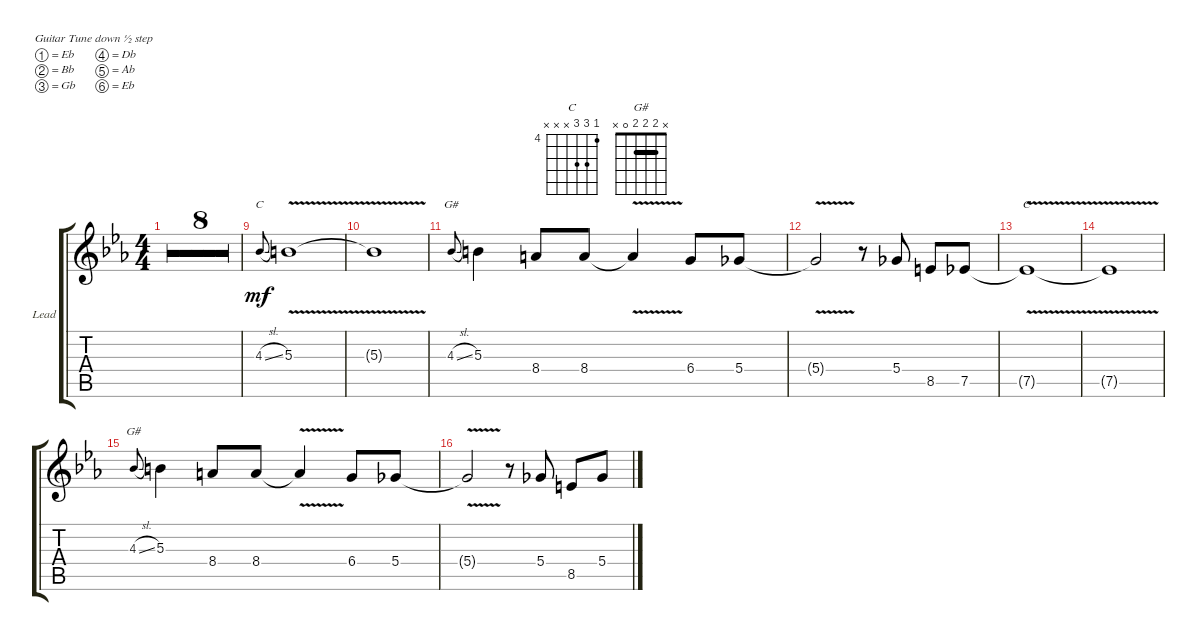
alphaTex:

\defaultSystemsLayout 4
\bracketExtendMode groupsimilarinstruments
\firstSystemTrackNameOrientation horizontal
\otherSystemsTrackNameOrientation horizontal
\track ("Lead" "Lead") {multiBarRest instrument overdrivenguitar}
\staff {score tabs}
\tuning (Eb4 Bb3 Gb3 Db3 Ab2 Eb2)
\chord ("C" 4 6 6 x x x) {firstfret 4}
\chord ("G#" x 2 2 2 0 x) {barre (2 2)}
\ts (4 4)
\tempo 130
\clef g2
\ks cminor
r.1{dy mf instrument overdrivenguitar} |
r.1 |
r.1 |
r.1 |
r.1 |
r.1 |
r.1 |
r.1 |
4.3{sl}.8{ch "C" gr onbeat} 5.3{v}.1 |
5.3{v t}.1 |
4.3{sl}.8{ch "G#" gr onbeat} 5.3.4 8.4.8 8.4.8 8.4{v t}.4 6.4.8 5.4.8 |
5.4{v t}.2 r.8 5.4.8 8.5.8 7.5.8 |
7.5{v t}.1{ch "C"} |
7.5{v t}.1 |
4.3{sl}.8{ch "G#" gr onbeat} 5.3.4 8.4.8 8.4.8 8.4{v t}.4 6.4.8 5.4.8 |
5.4{v t}.2 r.8 5.4.8 8.5.8 5.4.8
